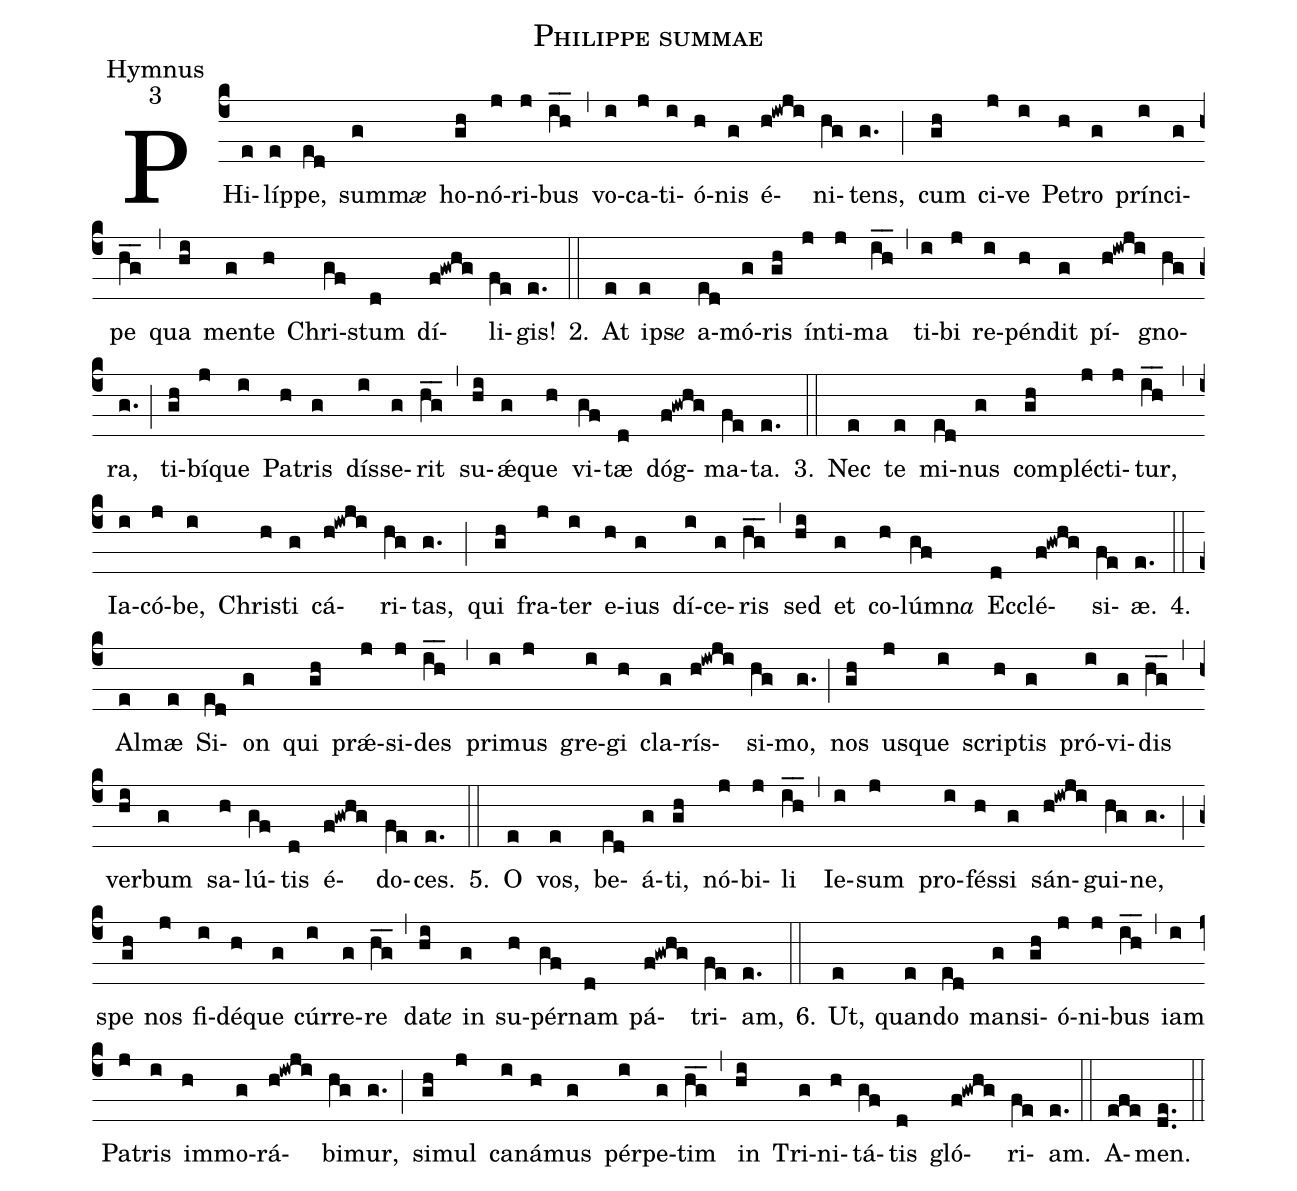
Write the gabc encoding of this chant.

name:Philippe summae;
office-part:Hymnus;
mode:3;
%%
(c4)PHi(e)líp(e)pe,(ed) summ<i>æ</i>(g) ho(gh)nó(j)ri(j)bus(ih__) (,)
vo(i)ca(j)ti(i)ó(h)nis(g) é(h!iwji)ni(hg)tens,(g.) (;)
cum(gh) ci(j)ve(i) Pe(h)tro(g) prín(i)ci(g)pe(hg__) (,)
qua(hi) men(g)te(h) Chri(gf)stum(d) dí(f!gwhg)li(fe)gis!(e.)
2.(::) At(e) ips<i>e</i>(e) a(ed)mó(g)ris(gh) ín(j)ti(j)ma(ih__) (,)
ti(i)bi(j) re(i)pén(h)dit(g) pí(h!iwji)gno(hg)ra,(g.) (;)
ti(gh)bí(j)que(i) Pa(h)tris(g) dís(i)se(g)rit(hg__) (,)
su(hi)ǽ(g)que(h) vi(gf)tæ(d) dóg(f!gwhg)ma(fe)ta.(e.)
3.(::) Nec(e) te(e) mi(ed)nus(g) com(gh)plé(j)cti(j)tur,(ih__) (,)
Ia(i)có(j)be,(i) Chri(h)sti(g) cá(h!iwji)ri(hg)tas,(g.) (;)
qui(gh) fra(j)ter(i) e(h)ius(g) dí(i)ce(g)ris(hg__) (,)
sed(hi) et(g) co(h)lúmn<i>a</i>(gf) Ec(d)clé(f!gwhg)si(fe)æ.(e.)
4.(::) Al(e)mæ(e) Si(ed)on(g) qui(gh) prǽ(j)si(j)des(ih__) (,)
pri(i)mus(j) gre(i)gi(h) cla(g)rís(h!iwji)si(hg)mo,(g.) (;)
nos(gh) us(j)que(i) scrip(h)tis(g) pró(i)vi(g)dis(hg__) (,)
ver(hi)bum(g) sa(h)lú(gf)tis(d) é(f!gwhg)do(fe)ces.(e.)
5.(::) O(e) vos,(e) be(ed)á(g)ti,(gh) nó(j)bi(j)li(ih__) (,)
Ie(i)sum(j) pro(i)fés(h)si(g) sán(h!iwji)gui(hg)ne,(g.) (;)
spe(gh) nos(j) fi(i)dé(h)que(g) cúr(i)re(g)re(hg__) (,)
dat<i>e</i>(hi) in(g) su(h)pér(gf)nam(d) pá(f!gwhg)tri(fe)am,(e.)
6.(::) Ut,(e) quan(e)do(ed) man(g)si(gh)ó(j)ni(j)bus(ih__) (,)
iam(i) Pa(j)tris(i) im(h)mo(g)rá(h!iwji)bi(hg)mur,(g.) (;)
si(gh)mul(j) ca(i)ná(h)mus(g) pér(i)pe(g)tim(hg__) (,)
in(hi) Tri(g)ni(h)tá(gf)tis(d) gló(f!gwhg)ri(fe)am.(e.) (::)
A(efe)men.(de..) (::)
